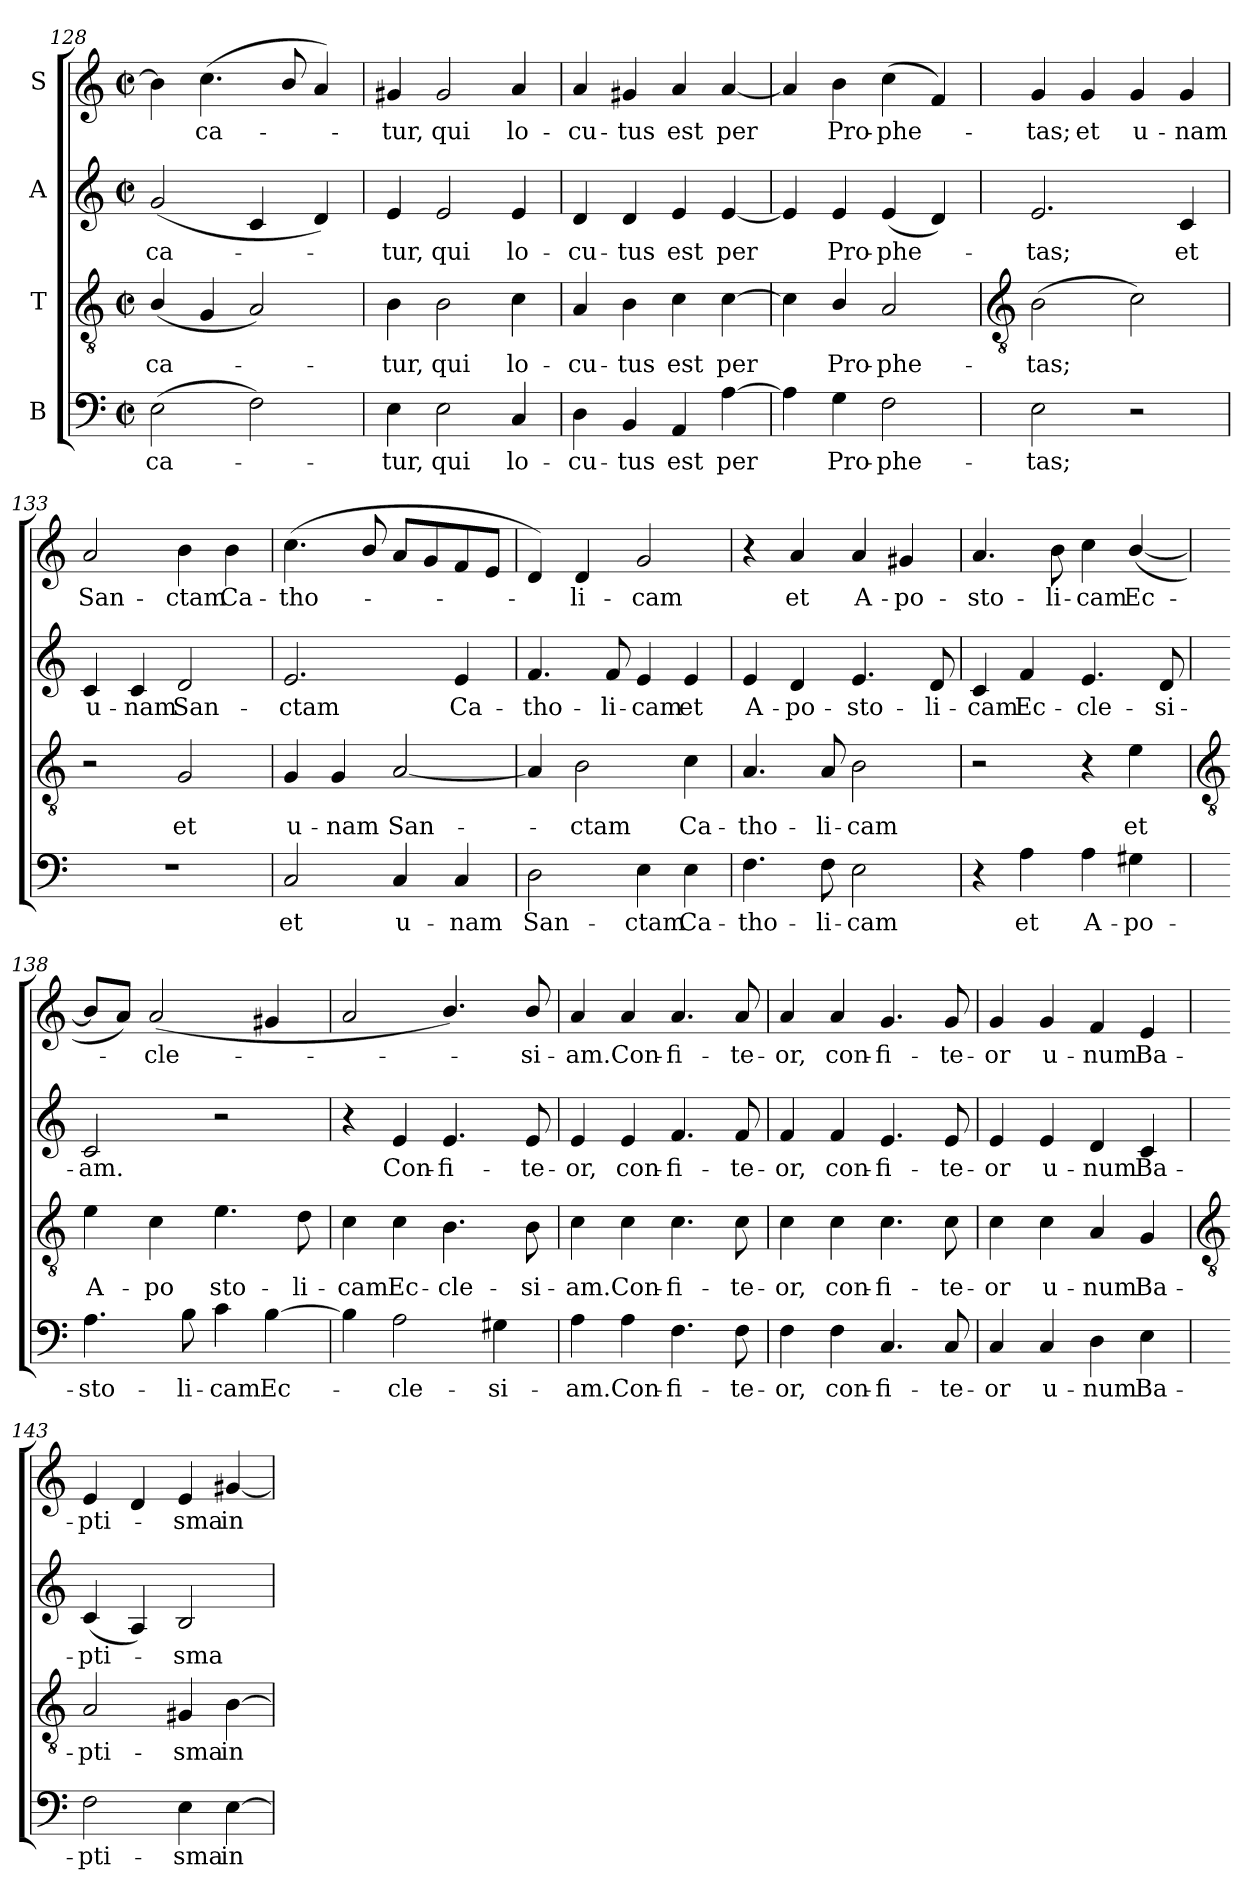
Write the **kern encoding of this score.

**kern	**text	**kern	**text	**kern	**text	**kern	**text
*part4	*part4	*part3	*part3	*part2	*part2	*part1	*part1
*staff4	*staff4	*staff3	*staff3	*staff2	*staff2	*staff1	*staff1
*I"B	*	*I"T	*	*I"A	*	*I"S	*
*clefF4	*	*clefGv2	*	*clefG2	*	*clefG2	*
*k[]	*	*k[]	*	*k[]	*	*k[]	*
*C:	*	*C:	*	*C:	*	*C:	*
*M2/2	*	*M2/2	*	*M2/2	*	*M2/2	*
*met(c|)	*	*met(c|)	*	*met(c|)	*	*met(c|)	*
=128	=128	=128	=128	=128	=128	=128	=128
!	!LO:LY:b	!	!LO:LY:b	!	!LO:LY:b	!	!
(>2E	-ca-	(<4B/	-ca-	(<2g	-ca-	4b]	.
!	!	!	!	!	!	!	!LO:LY:b
.	.	4G	.	.	.	(<4.cc	ca-
2F)	.	2A)	.	4c	.	.	.
.	.	.	.	.	.	8b/	.
.	.	.	.	4d)	.	4a)	.
=129	=129	=129	=129	=129	=129	=129	=129
!	!LO:LY:b	!	!LO:LY:b	!	!LO:LY:b	!	!LO:LY:b
4E	tur,	4B	tur,	4e	tur,	4g#X	tur,
!	!LO:LY:b	!	!LO:LY:b	!	!LO:LY:b	!	!LO:LY:b
2E	qui	2B	qui	2e	qui	2g#	qui
!	!LO:LY:b	!	!LO:LY:b	!	!LO:LY:b	!	!LO:LY:b
4C	lo-	4c	lo-	4e	lo-	4a	lo-
=130	=130	=130	=130	=130	=130	=130	=130
!	!LO:LY:b	!	!LO:LY:b	!	!LO:LY:b	!	!LO:LY:b
4D	-cu-	4A	-cu-	4d	-cu-	4a	-cu-
!	!LO:LY:b	!	!LO:LY:b	!	!LO:LY:b	!	!LO:LY:b
4BB	-tus	4B	-tus	4d	-tus	4g#X	-tus
!	!LO:LY:b	!	!LO:LY:b	!	!LO:LY:b	!	!LO:LY:b
4AA	est	4c	est	4e	est	4a	est
!	!LO:LY:b	!	!LO:LY:b	!	!LO:LY:b	!	!LO:LY:b
[4A	per	[4c	per	[4e	per	[4a	per
=131	=131	=131	=131	=131	=131	=131	=131
4A]	.	4c]	.	4e]	.	4a]	.
!	!LO:LY:b	!	!LO:LY:b	!	!LO:LY:b	!	!LO:LY:b
4G	Pro-	4B/	Pro-	4e	Pro-	4b	Pro-
!	!LO:LY:b	!	!LO:LY:b	!	!LO:LY:b	!	!LO:LY:b
2F	-phe-	2A	-phe-	(<4e	-phe-	(<4cc	-phe-
.	.	.	.	4d)	.	4f)	.
!!LO:LB:g=z
=132	=132	=132	=132	=132	=132	=132	=132
*	*	*clefGv2	*	*	*	*	*
!	!LO:LY:b	!	!LO:LY:b	!	!LO:LY:b	!	!LO:LY:b
2E	-tas;	(>2B	-tas;	2.e	tas;	4g	tas;
!	!	!	!	!	!	!	!LO:LY:b
.	.	.	.	.	.	4g	et
!	!	!	!	!	!	!	!LO:LY:b
2r	.	2c)	.	.	.	4g	u-
!	!	!	!	!	!LO:LY:b	!	!LO:LY:b
.	.	.	.	4c	et	4g	-nam
=133	=133	=133	=133	=133	=133	=133	=133
!	!	!	!	!	!LO:LY:b	!	!LO:LY:b
1r	.	2r	.	4c	u-	2a	San-
!	!	!	!	!	!LO:LY:b	!	!
.	.	.	.	4c	-nam	.	.
!	!	!	!LO:LY:b	!	!LO:LY:b	!	!LO:LY:b
.	.	2G	et	2d	San-	4b	-ctam
!	!	!	!	!	!	!	!LO:LY:b
.	.	.	.	.	.	4b	Ca-
=134	=134	=134	=134	=134	=134	=134	=134
!	!LO:LY:b	!	!LO:LY:b	!	!LO:LY:b	!	!LO:LY:b
2C	et	4G	u-	2.e	-ctam	(<4.cc	-tho-
!	!	!	!LO:LY:b	!	!	!	!
.	.	4G	-nam	.	.	.	.
.	.	.	.	.	.	8b/	.
!	!LO:LY:b	!	!LO:LY:b	!	!	!	!
4C	u-	[2A	San-	.	.	8aL	.
.	.	.	.	.	.	8g	.
!	!LO:LY:b	!	!	!	!LO:LY:b	!	!
4C	-nam	.	.	4e	Ca-	8f	.
.	.	.	.	.	.	8eJ	.
=135	=135	=135	=135	=135	=135	=135	=135
!	!LO:LY:b	!	!	!	!LO:LY:b	!	!
2D	San-	4A]	.	4.f	-tho-	4d)	.
!	!	!	!LO:LY:b	!	!	!	!LO:LY:b
.	.	2B	ctam	.	.	4d	li-
!	!	!	!	!	!LO:LY:b	!	!
.	.	.	.	8f	-li-	.	.
!	!LO:LY:b	!	!	!	!LO:LY:b	!	!LO:LY:b
4E	-ctam	.	.	4e	-cam	2g	-cam
!	!LO:LY:b	!	!LO:LY:b	!	!LO:LY:b	!	!
4E	Ca-	4c	Ca-	4e	et	.	.
=136	=136	=136	=136	=136	=136	=136	=136
!	!LO:LY:b	!	!LO:LY:b	!	!LO:LY:b	!	!
4.F	-tho-	4.A	-tho-	4e	A-	4r	.
!	!	!	!	!	!LO:LY:b	!	!LO:LY:b
.	.	.	.	4d	-po-	4a	et
!	!LO:LY:b	!	!LO:LY:b	!	!	!	!
8F	-li-	8A	-li-	.	.	.	.
!	!LO:LY:b	!	!LO:LY:b	!	!LO:LY:b	!	!LO:LY:b
2E	-cam	2B	-cam	4.e	-sto-	4a	A-
!	!	!	!	!	!	!	!LO:LY:b
.	.	.	.	.	.	4g#X	-po-
!	!	!	!	!	!LO:LY:b	!	!
.	.	.	.	8d	-li-	.	.
=137	=137	=137	=137	=137	=137	=137	=137
!	!	!	!	!	!LO:LY:b	!	!LO:LY:b
4r	.	2r	.	4c	-cam	4.a	-sto-
!	!LO:LY:b	!	!	!	!LO:LY:b	!	!
4A	et	.	.	4f	Ec-	.	.
!	!	!	!	!	!	!	!LO:LY:b
.	.	.	.	.	.	8b	-li-
!	!LO:LY:b	!	!	!	!LO:LY:b	!	!LO:LY:b
4A	A-	4r	.	4.e	-cle-	4cc	-cam
!	!LO:LY:b	!	!LO:LY:b	!	!	!	!LO:LY:b
4G#X	-po-	4e	et	.	.	(<[4b/	Ec-
!	!	!	!	!	!LO:LY:b	!	!
.	.	.	.	8d	-si-	.	.
!!LO:LB:g=z
=138	=138	=138	=138	=138	=138	=138	=138
*	*	*clefGv2	*	*	*	*	*
!	!LO:LY:b	!	!LO:LY:b	!	!LO:LY:b	!	!
4.A	-sto-	4e	A-	2c	-am.	8bL]	.
.	.	.	.	.	.	8aJ)	.
!	!	!	!LO:LY:b	!	!	!	!LO:LY:b
.	.	4c	-po	.	.	(<2a	cle-
!	!LO:LY:b	!	!	!	!	!	!
8B	-li-	.	.	.	.	.	.
!	!LO:LY:b	!	!LO:LY:b	!	!	!	!
4c	-cam	4.e	sto-	2r	.	.	.
!	!LO:LY:b	!	!	!	!	!	!
[4B	Ec-	.	.	.	.	4g#X	.
!	!	!	!LO:LY:b	!	!	!	!
.	.	8d	-li-	.	.	.	.
=139	=139	=139	=139	=139	=139	=139	=139
!	!	!	!LO:LY:b	!	!	!	!
4B]	.	4c	-cam	4r	.	2a	.
!	!LO:LY:b	!	!LO:LY:b	!	!LO:LY:b	!	!
2A	cle-	4c	Ec-	4e	Con-	.	.
!	!	!	!LO:LY:b	!	!LO:LY:b	!	!
.	.	4.B	-cle-	4.e	-fi-	4.b/)	.
!	!LO:LY:b	!	!	!	!	!	!
4G#X	-si-	.	.	.	.	.	.
!	!	!	!LO:LY:b	!	!LO:LY:b	!	!LO:LY:b
.	.	8B	-si-	8e	-te-	8b/	si-
=140	=140	=140	=140	=140	=140	=140	=140
!	!LO:LY:b	!	!LO:LY:b	!	!LO:LY:b	!	!LO:LY:b
4A	-am.	4c	-am.	4e	-or,	4a	-am.
!	!LO:LY:b	!	!LO:LY:b	!	!LO:LY:b	!	!LO:LY:b
4A	Con-	4c	Con-	4e	con-	4a	Con-
!	!LO:LY:b	!	!LO:LY:b	!	!LO:LY:b	!	!LO:LY:b
4.F	-fi-	4.c	-fi-	4.f	-fi-	4.a	-fi-
!	!LO:LY:b	!	!LO:LY:b	!	!LO:LY:b	!	!LO:LY:b
8F	-te-	8c	-te-	8f	-te-	8a	-te-
=141	=141	=141	=141	=141	=141	=141	=141
!	!LO:LY:b	!	!LO:LY:b	!	!LO:LY:b	!	!LO:LY:b
4F	-or,	4c	-or,	4f	-or,	4a	-or,
!	!LO:LY:b	!	!LO:LY:b	!	!LO:LY:b	!	!LO:LY:b
4F	con-	4c	con-	4f	con-	4a	con-
!	!LO:LY:b	!	!LO:LY:b	!	!LO:LY:b	!	!LO:LY:b
4.C	-fi-	4.c	-fi-	4.e	-fi-	4.g	-fi-
!	!LO:LY:b	!	!LO:LY:b	!	!LO:LY:b	!	!LO:LY:b
8C	-te-	8c	-te-	8e	-te-	8g	-te-
=142	=142	=142	=142	=142	=142	=142	=142
!	!LO:LY:b	!	!LO:LY:b	!	!LO:LY:b	!	!LO:LY:b
4C	-or	4c	-or	4e	-or	4g	-or
!	!LO:LY:b	!	!LO:LY:b	!	!LO:LY:b	!	!LO:LY:b
4C	u-	4c	u-	4e	u-	4g	u-
!	!LO:LY:b	!	!LO:LY:b	!	!LO:LY:b	!	!LO:LY:b
4D	-num	4A	-num	4d	-num	4f	-num
!	!LO:LY:b	!	!LO:LY:b	!	!LO:LY:b	!	!LO:LY:b
4E	Ba-	4G	Ba-	4c	Ba-	4e	Ba-
!!LO:LB:g=z
=143	=143	=143	=143	=143	=143	=143	=143
*	*	*clefGv2	*	*	*	*	*
!	!LO:LY:b	!	!LO:LY:b	!	!LO:LY:b	!	!LO:LY:b
2F	-pti-	2A	-pti-	(<4c	-pti-	4e	-pti-
.	.	.	.	4A)	.	4d	.
!	!LO:LY:b	!	!LO:LY:b	!	!LO:LY:b	!	!LO:LY:b
4E	-sma	4G#X	-sma	2B	sma	4e	-sma
!	!LO:LY:b	!	!LO:LY:b	!	!	!	!LO:LY:b
[4E	in	[4B	in	.	.	[4g#X	in
=	=	=	=	=	=	=	=
*-	*-	*-	*-	*-	*-	*-	*-
